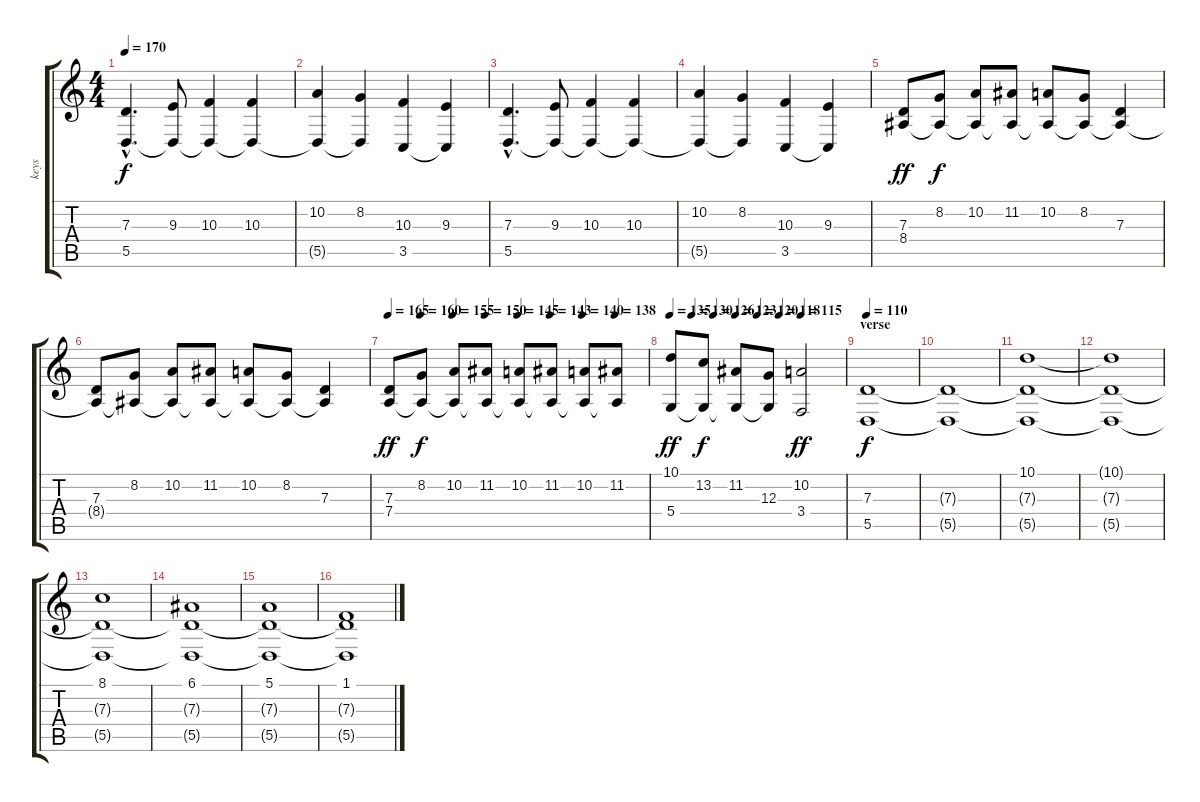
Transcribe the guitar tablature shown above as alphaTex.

\track ("keys" "keys") {instrument stringensemble1}
\staff {score tabs}
\tuning (E4 B3 G3 D3 A2 D2) {hide}
\ts (4 4)
\tempo 170
\clef g2
\ks c
(7.3{hac} 5.5{hac}).4{d dy f} (9.3 5.5{t}).8 (10.3 5.5{t}).4 (10.3 5.5{t}).4 |
(10.2 5.5{t}).4 (8.2 5.5{t}).4 (10.3 3.5).4 (9.3 3.5{t}).4 |
(7.3{hac} 5.5{hac}).4{d} (9.3 5.5{t}).8 (10.3 5.5{t}).4 (10.3 5.5{t}).4 |
(10.2 5.5{t}).4 (8.2 5.5{t}).4 (10.3 3.5).4 (9.3 3.5{t}).4 |
(7.3 8.4).8{dy ff} (8.2 8.4{t}).8{dy f} (10.2 8.4{t}).8 (11.2 8.4{t}).8 (10.2 8.4{t}).8 (8.2 8.4{t}).8 (7.3 8.4{t}).4 |
(7.3 8.4{t}).8 (8.2 8.4{t}).8 (10.2 8.4{t}).8 (11.2 8.4{t}).8 (10.2 8.4{t}).8 (8.2 8.4{t}).8 (7.3 8.4{t}).4 |
\tempo 165
\tempo (160 0.125)
\tempo (155 0.25)
\tempo (150 0.375)
\tempo (145 0.5)
\tempo (143 0.625)
\tempo (140 0.75)
\tempo (138 0.875)
(7.3 7.4).8{dy ff} (8.2 7.4{t}).8{dy f} (10.2 7.4{t}).8 (11.2 7.4{t}).8 (10.2 7.4{t}).8 (11.2 7.4{t}).8 (10.2 7.4{t}).8 (11.2 7.4{t}).8 |
\tempo 135
\tempo (130 0.125)
\tempo (126 0.25)
\tempo (123 0.375)
\tempo (120 0.5)
\tempo (118 0.625)
\tempo (115 0.75)
(10.1 5.4).8{dy ff} (13.2 5.4{t}).8{dy f} (11.2 5.4{t}).8 (12.3 5.4{t}).8 (10.2 3.4).2{dy ff} |
\section ("" "verse")
\tempo 110
(7.3 5.5).1{dy f} |
(7.3{t} 5.5{t}).1 |
(10.1 7.3{t} 5.5{t}).1 |
(10.1{t} 7.3{t} 5.5{t}).1 |
(8.1 7.3{t} 5.5{t}).1 |
(6.1 7.3{t} 5.5{t}).1 |
(5.1 7.3{t} 5.5{t}).1 |
(1.1 7.3{t} 5.5{t}).1
